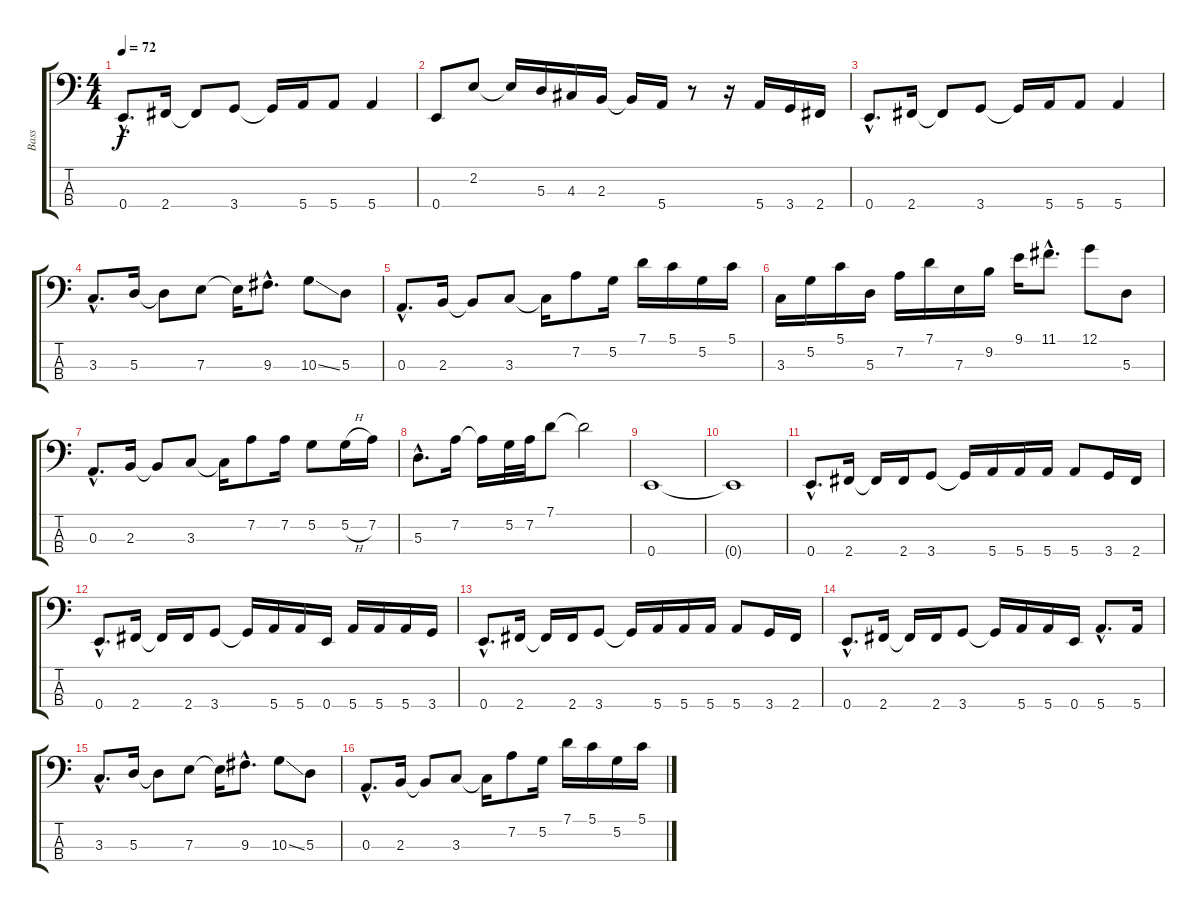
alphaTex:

\track ("Bass" "Bass") {instrument electricbassfinger}
\staff {score tabs}
\tuning (G2 D2 A1 E1) {hide}
\ts (4 4)
\tempo 72
\clef f4
\ks c
0.4{hac}.8{d dy f} 2.4.16 2.4{t}.8 3.4.8 3.4{t}.16 5.4.16 5.4.8 5.4.4 |
0.4.8 2.2.8 2.2{t}.16 5.3.16 4.3.16 2.3.16 2.3{t}.16 5.4.16 r.8 r.16 5.4.16 3.4.16 2.4.16 |
0.4{hac}.8{d} 2.4.16 2.4{t}.8 3.4.8 3.4{t}.16 5.4.16 5.4.8 5.4.4 |
3.3{hac}.8{d} 5.3.16 5.3{t}.8 7.3.8 7.3{t}.16 9.3{hac}.8{d} 10.3{ss}.8 5.3.8 |
0.3{hac}.8{d} 2.3.16 2.3{t}.8 3.3.8 3.3{t}.16 7.2.8 5.2.16 7.1.16 5.1.16 5.2.16 5.1.16 |
3.3.16 5.2.16 5.1.16 5.3.16 7.2.16 7.1.16 7.3.16 9.2.16 9.1.16 11.1{hac}.8{d} 12.1.8 5.3.8 |
0.3{hac}.8{d} 2.3.16 2.3{t}.8 3.3.8 3.3{t}.16 7.2.8 7.2.16 5.2.8 5.2{h}.16 7.2.16 |
5.3{hac}.8{d} 7.2.16 7.2{t}.16 5.2.32 7.2.32 7.1.8 7.1{t}.2 |
0.4.1 |
0.4{t}.1 |
0.4{hac}.8{d} 2.4.16 2.4{t}.16 2.4.16 3.4.8 3.4{t}.16 5.4.16 5.4.16 5.4.16 5.4.8 3.4.16 2.4.16 |
0.4{hac}.8{d} 2.4.16 2.4{t}.16 2.4.16 3.4.8 3.4{t}.16 5.4.16 5.4.16 0.4.16 5.4.16 5.4.16 5.4.16 3.4.16 |
0.4{hac}.8{d} 2.4.16 2.4{t}.16 2.4.16 3.4.8 3.4{t}.16 5.4.16 5.4.16 5.4.16 5.4.8 3.4.16 2.4.16 |
0.4{hac}.8{d} 2.4.16 2.4{t}.16 2.4.16 3.4.8 3.4{t}.16 5.4.16 5.4.16 0.4.16 5.4{hac}.8{d} 5.4.16 |
3.3{hac}.8{d} 5.3.16 5.3{t}.8 7.3.8 7.3{t}.16 9.3{hac}.8{d} 10.3{ss}.8 5.3.8 |
0.3{hac}.8{d} 2.3.16 2.3{t}.8 3.3.8 3.3{t}.16 7.2.8 5.2.16 7.1.16 5.1.16 5.2.16 5.1.16
